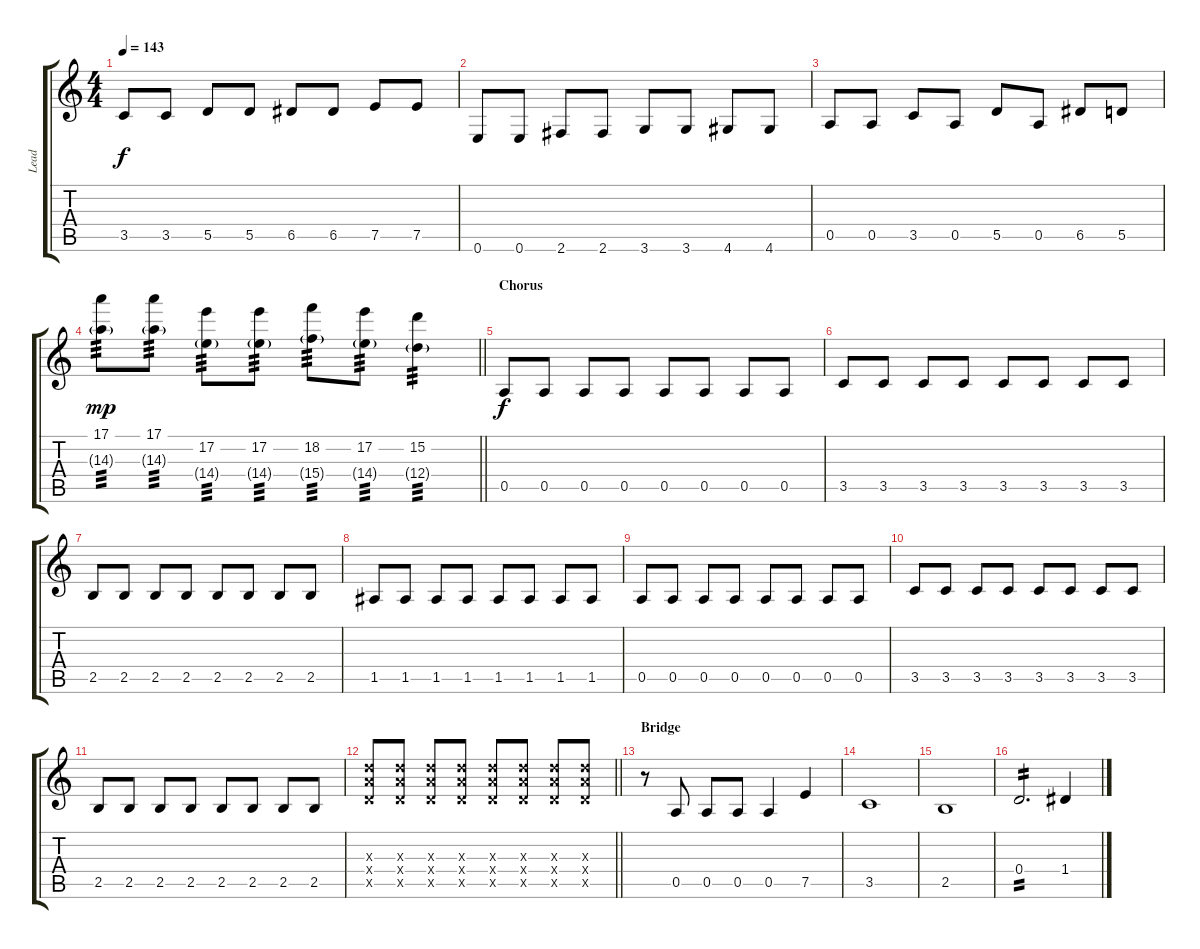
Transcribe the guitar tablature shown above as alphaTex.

\track ("Lead" "Lead") {instrument distortionguitar}
\staff {score tabs}
\tuning (E4 B3 G3 D3 A2 E2) {hide}
\ts (4 4)
\tempo 143
\clef g2
\ks c
3.5.8{dy f} 3.5.8 5.5.8 5.5.8 6.5.8 6.5.8 7.5.8 7.5.8 |
0.6.8 0.6.8 2.6.8 2.6.8 3.6.8 3.6.8 4.6.8 4.6.8 |
0.5.8 0.5.8 3.5.8 0.5.8 5.5.8 0.5.8 6.5.8 5.5.8 |
\barLineRight lightlight
(17.1 14.3{g}).8{tp 3 dy mp} (17.1 14.3{g}).8{tp 3} (17.2 14.4{g}).8{tp 3} (17.2 14.4{g}).8{tp 3} (18.2 15.4{g}).8{tp 3} (17.2 14.4{g}).8{tp 3} (15.2 12.4{g}).4{tp 3} |
\section ("" "Chorus")
0.5.8{dy f} 0.5.8 0.5.8 0.5.8 0.5.8 0.5.8 0.5.8 0.5.8 |
3.5.8 3.5.8 3.5.8 3.5.8 3.5.8 3.5.8 3.5.8 3.5.8 |
2.5.8 2.5.8 2.5.8 2.5.8 2.5.8 2.5.8 2.5.8 2.5.8 |
1.5.8 1.5.8 1.5.8 1.5.8 1.5.8 1.5.8 1.5.8 1.5.8 |
0.5.8 0.5.8 0.5.8 0.5.8 0.5.8 0.5.8 0.5.8 0.5.8 |
3.5.8 3.5.8 3.5.8 3.5.8 3.5.8 3.5.8 3.5.8 3.5.8 |
2.5.8 2.5.8 2.5.8 2.5.8 2.5.8 2.5.8 2.5.8 2.5.8 |
\barLineRight lightlight
(7.3{x} 7.4{x} 5.5{x}).8 (7.3{x} 7.4{x} 5.5{x}).8 (7.3{x} 7.4{x} 5.5{x}).8 (7.3{x} 7.4{x} 5.5{x}).8 (7.3{x} 7.4{x} 5.5{x}).8 (7.3{x} 7.4{x} 5.5{x}).8 (7.3{x} 7.4{x} 5.5{x}).8 (7.3{x} 7.4{x} 5.5{x}).8 |
\section ("" "Bridge")
r.8 0.5.8 0.5.8 0.5.8 0.5.4 7.5.4 |
3.5.1 |
2.5.1 |
0.4.2{d tp 2} 1.4.4
